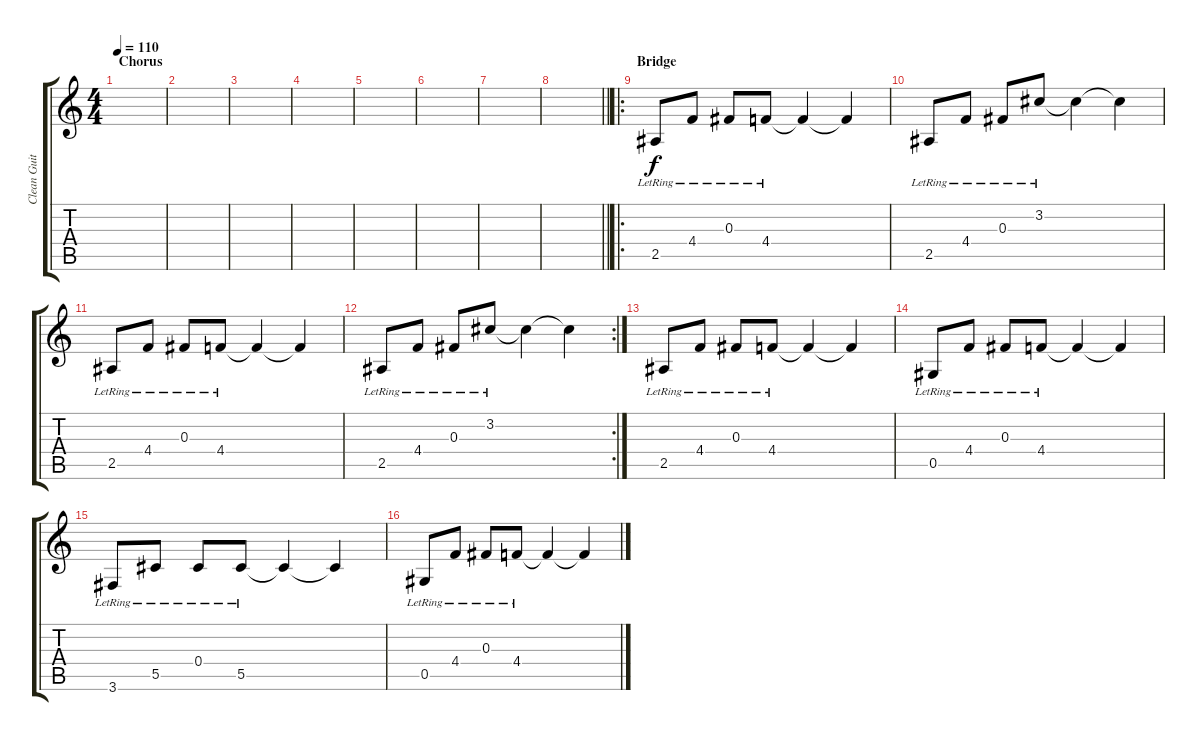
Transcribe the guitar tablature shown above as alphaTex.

\track ("Clean Guitar" "Clean Guit") {instrument electricguitarjazz}
\staff {score tabs}
\tuning (Eb4 Bb3 Gb3 Db3 Ab2 Eb2) {hide}
\ts (4 4)
\section ("" "Chorus")
\tempo 110
\clef g2
\ks c
|
|
|
|
|
|
|
\barLineRight lightlight
|
\ro
\section ("" "Bridge")
2.5{lr}.8 4.4{lr}.8 0.3{lr}.8 4.4{lr}.8 4.4{t}.4 4.4{t}.4 |
2.5{lr}.8 4.4{lr}.8 0.3{lr}.8 3.2{lr}.8 3.2{t}.4 3.2{t}.4 |
2.5{lr}.8 4.4{lr}.8 0.3{lr}.8 4.4{lr}.8 4.4{t}.4 4.4{t}.4 |
\rc 2
2.5{lr}.8 4.4{lr}.8 0.3{lr}.8 3.2{lr}.8 3.2{t}.4 3.2{t}.4 |
2.5{lr}.8 4.4{lr}.8 0.3{lr}.8 4.4{lr}.8 4.4{t}.4 4.4{t}.4 |
0.5{lr}.8 4.4{lr}.8 0.3{lr}.8 4.4{lr}.8 4.4{t}.4 4.4{t}.4 |
3.6{lr}.8 5.5{lr}.8 0.4{lr}.8 5.5{lr}.8 5.5{t}.4 5.5{t}.4 |
0.5{lr}.8 4.4{lr}.8 0.3{lr}.8 4.4{lr}.8 4.4{t}.4 4.4{t}.4
